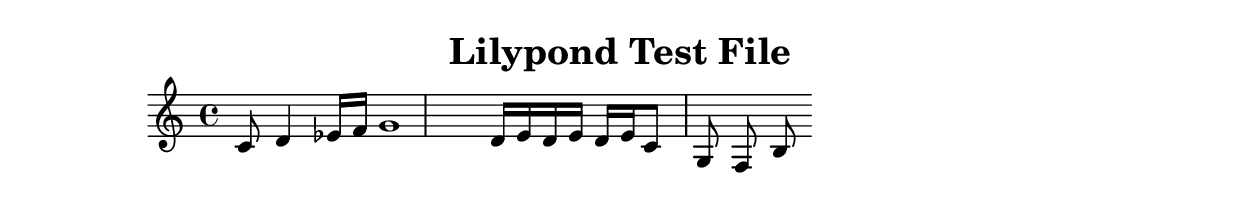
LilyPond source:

\header {
	title = "Lilypond Test File"
}

\relative c'{
	c8 d4 es16 f16 g1 d16 e d e d e c8 g f b 
}